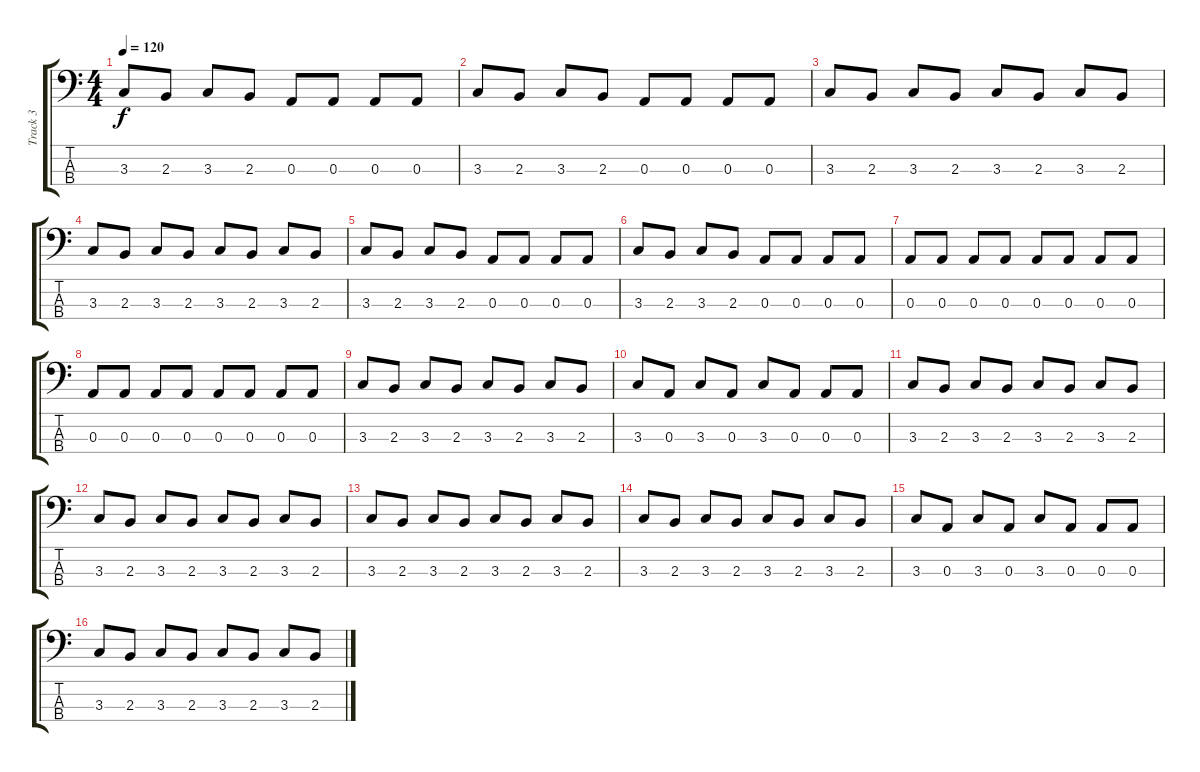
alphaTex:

\track ("Track 3" "Track 3") {instrument electricbassfinger}
\staff {score tabs}
\tuning (G2 D2 A1 E1) {hide}
\ts (4 4)
\tempo 120
\clef f4
\ks c
3.3.8{dy f} 2.3.8 3.3.8 2.3.8 0.3.8 0.3.8 0.3.8 0.3.8 |
3.3.8 2.3.8 3.3.8 2.3.8 0.3.8 0.3.8 0.3.8 0.3.8 |
3.3.8 2.3.8 3.3.8 2.3.8 3.3.8 2.3.8 3.3.8 2.3.8 |
3.3.8 2.3.8 3.3.8 2.3.8 3.3.8 2.3.8 3.3.8 2.3.8 |
3.3.8 2.3.8 3.3.8 2.3.8 0.3.8 0.3.8 0.3.8 0.3.8 |
3.3.8 2.3.8 3.3.8 2.3.8 0.3.8 0.3.8 0.3.8 0.3.8 |
0.3.8 0.3.8 0.3.8 0.3.8 0.3.8 0.3.8 0.3.8 0.3.8 |
0.3.8 0.3.8 0.3.8 0.3.8 0.3.8 0.3.8 0.3.8 0.3.8 |
3.3.8 2.3.8 3.3.8 2.3.8 3.3.8 2.3.8 3.3.8 2.3.8 |
3.3.8 0.3.8 3.3.8 0.3.8 3.3.8 0.3.8 0.3.8 0.3.8 |
3.3.8 2.3.8 3.3.8 2.3.8 3.3.8 2.3.8 3.3.8 2.3.8 |
3.3.8 2.3.8 3.3.8 2.3.8 3.3.8 2.3.8 3.3.8 2.3.8 |
3.3.8 2.3.8 3.3.8 2.3.8 3.3.8 2.3.8 3.3.8 2.3.8 |
3.3.8 2.3.8 3.3.8 2.3.8 3.3.8 2.3.8 3.3.8 2.3.8 |
3.3.8 0.3.8 3.3.8 0.3.8 3.3.8 0.3.8 0.3.8 0.3.8 |
3.3.8 2.3.8 3.3.8 2.3.8 3.3.8 2.3.8 3.3.8 2.3.8
